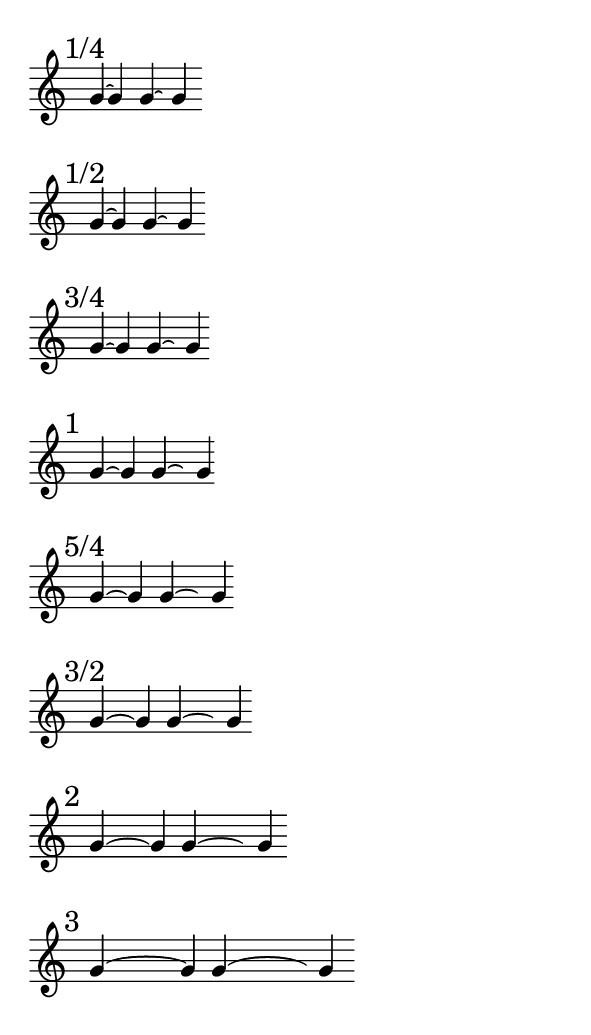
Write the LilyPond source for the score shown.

\version "2.16.2"

\paper { indent = 0  ragged-right = ##t paper-width = 10 \cm line-width = 9 \cm }

shapeTie =
  #(define-music-function (parser location offsets) (list?)
    #{
       \once \override Tie #'control-points = #(alter-curve $offsets)
    #})

#(define ((alter-curve offsets) grob)
   ;; get default control-points
   (let ((coords (ly:tie::calc-control-points grob))
         (n 0))
     ;; add offsets to default coordinates
     (define loop (lambda (n)
                    (set-car! (list-ref coords n)
                              (+ (list-ref offsets (* 2 n))
                                 (car (list-ref coords n))))
                    (set-cdr! (list-ref coords n)
                              (+ (list-ref offsets (1+ (* 2 n)))
                                 (cdr (list-ref coords n))))
                    (if (< n 3)
                        (loop (1+ n)))))
     ;; return altered coordinates
     (loop n)
     coords))

br = { \bar "" \break }

% #(set-global-staff-size 10)

\layout { \context { \Voice \override Tie #'direction = #UP } }

\transpose d g

\new Staff \with { \override StaffSymbol #'line-count = #5 \remove Time_signature_engraver } { \time 9999/1 \set tieWaitForNote = ##t \tieUp
    \mark "1/4"
    d'4*1/4 ~ d'4
    \bar "" 
    <<
      {
        \once \override Tie #'control-points = 
        #'((1.5 . -0.42) (1.637 . -0.18) (2.015 . -0.18) (2.15 . -0.42))
        d'4 ~ \hideNotes d' \unHideNotes
      }
      \new Voice { 
        \once \override Stem #'extra-offset = #'(1.82 . 0)
        \once \override NoteHead #'extra-offset = #'(1.82 . 0) 
        d'4
      }
    >>
    \br 
    
    \mark "1/2"
    d'4*1/2 ~ d'4
    \bar "" 
    <<
      {
        \once \override Tie #'control-points = 
        #'((1.5 . -0.5) (1.7 . -0.2) (2.1 . -0.2) (2.3 . -0.5))
        d'4 ~ \hideNotes d' \unHideNotes
      }
      \new Voice { 
        \once \override Stem #'extra-offset = #'(2.11 . 0)
        \once \override NoteHead #'extra-offset = #'(2.11 . 0) 
        d'4
      }
    >>
    \br
    
    \mark "3/4"
    d'4*3/4 ~ d'4
    \bar "" 
    <<
      {
        \once \override Tie #'control-points = 
        #'((1.554 . -0.55) (1.804 . -0.2) (2.337 . -0.2) (2.587 . -0.55))
        d'4 ~ \hideNotes d' \unHideNotes
      }
      \new Voice { 
        \once \override Stem #'extra-offset = #'(2.51 . 0)
        \once \override NoteHead #'extra-offset = #'(2.51 . 0) 
        d'4
      }
    >>
    \br
    
    \mark "1"
    d'4 ~ d'4
    \bar "" 
    <<
      {
        \once \override Tie #'control-points = 
        #'((1.554 . -0.55) (1.854 . -0.15) (2.639 . -0.15) (2.939 . -0.55))
        d'4 ~ \hideNotes d' \unHideNotes
      }
      \new Voice { 
        \once \override Stem #'extra-offset = #'(3.00 . 0)
        \once \override NoteHead #'extra-offset = #'(3.00 . 0) 
        d'4
      }
    >>
    \br
    
    \mark "5/4"
    d'4 ~ s16 d'4
    \bar "" 
    <<
      {
        \once \override Tie #'control-points = 
        #'((1.554 . -0.6) (2.000 . -0.15) (3.174 . -0.15) (3.647 . -0.6))
        d'4*5/4 ~ \hideNotes d' \unHideNotes
      }
      \new Voice { 
        \once \override Stem #'extra-offset = #'(3.75 . 0)
        \once \override NoteHead #'extra-offset = #'(3.75 . 0) 
        d'4
      }
    >>
    \br
    
    \mark "3/2"
    d'4 ~ s8 d'4
    \bar "" 
    <<
      {
        \once \override Tie #'control-points = 
        #'((1.554 . -0.6) (2.19 . -0.1) (3.759 . -0.1) (4.397 . -0.6))
        d'4*3/2 ~ \hideNotes d' \unHideNotes
      }
      \new Voice { 
        \once \override Stem #'extra-offset = #'(4.5 . 0)
        \once \override NoteHead #'extra-offset = #'(4.5 . 0) 
        d'4
      }
    >>
    \br
    
    \mark "2"
    d'4 ~ s4 d'4
    \bar "" 
    <<
      {
        \once \override Tie #'control-points = 
        #'((1.554 . -0.7) (2.500 . -0.05) (4.883 . -0.05) (5.828 . -0.7))
        d'4*2 ~ \hideNotes d' \unHideNotes
      }
      \new Voice { 
        \once \override Stem #'extra-offset = #'(6.00 . 0)
        \once \override NoteHead #'extra-offset = #'(6.00 . 0) 
        d'4
      }
    >>
    \br
    
    \mark "3"
    d'4 ~ s2 d'4
    \bar "" 
    <<
      {
        \once \override Tie #'control-points = 
        #'((1.554 . -0.45) (2.866 . 0.6) (7.752 . 0.6) (9.065 . -0.45))
        d'4*3 ~ \hideNotes d' \unHideNotes
      }
      \new Voice { 
        \once \override Stem #'extra-offset = #'(9.00 . 0)
        \once \override NoteHead #'extra-offset = #'(9.00 . 0) 
        d'4
      }
    >>
    \br
        
  }